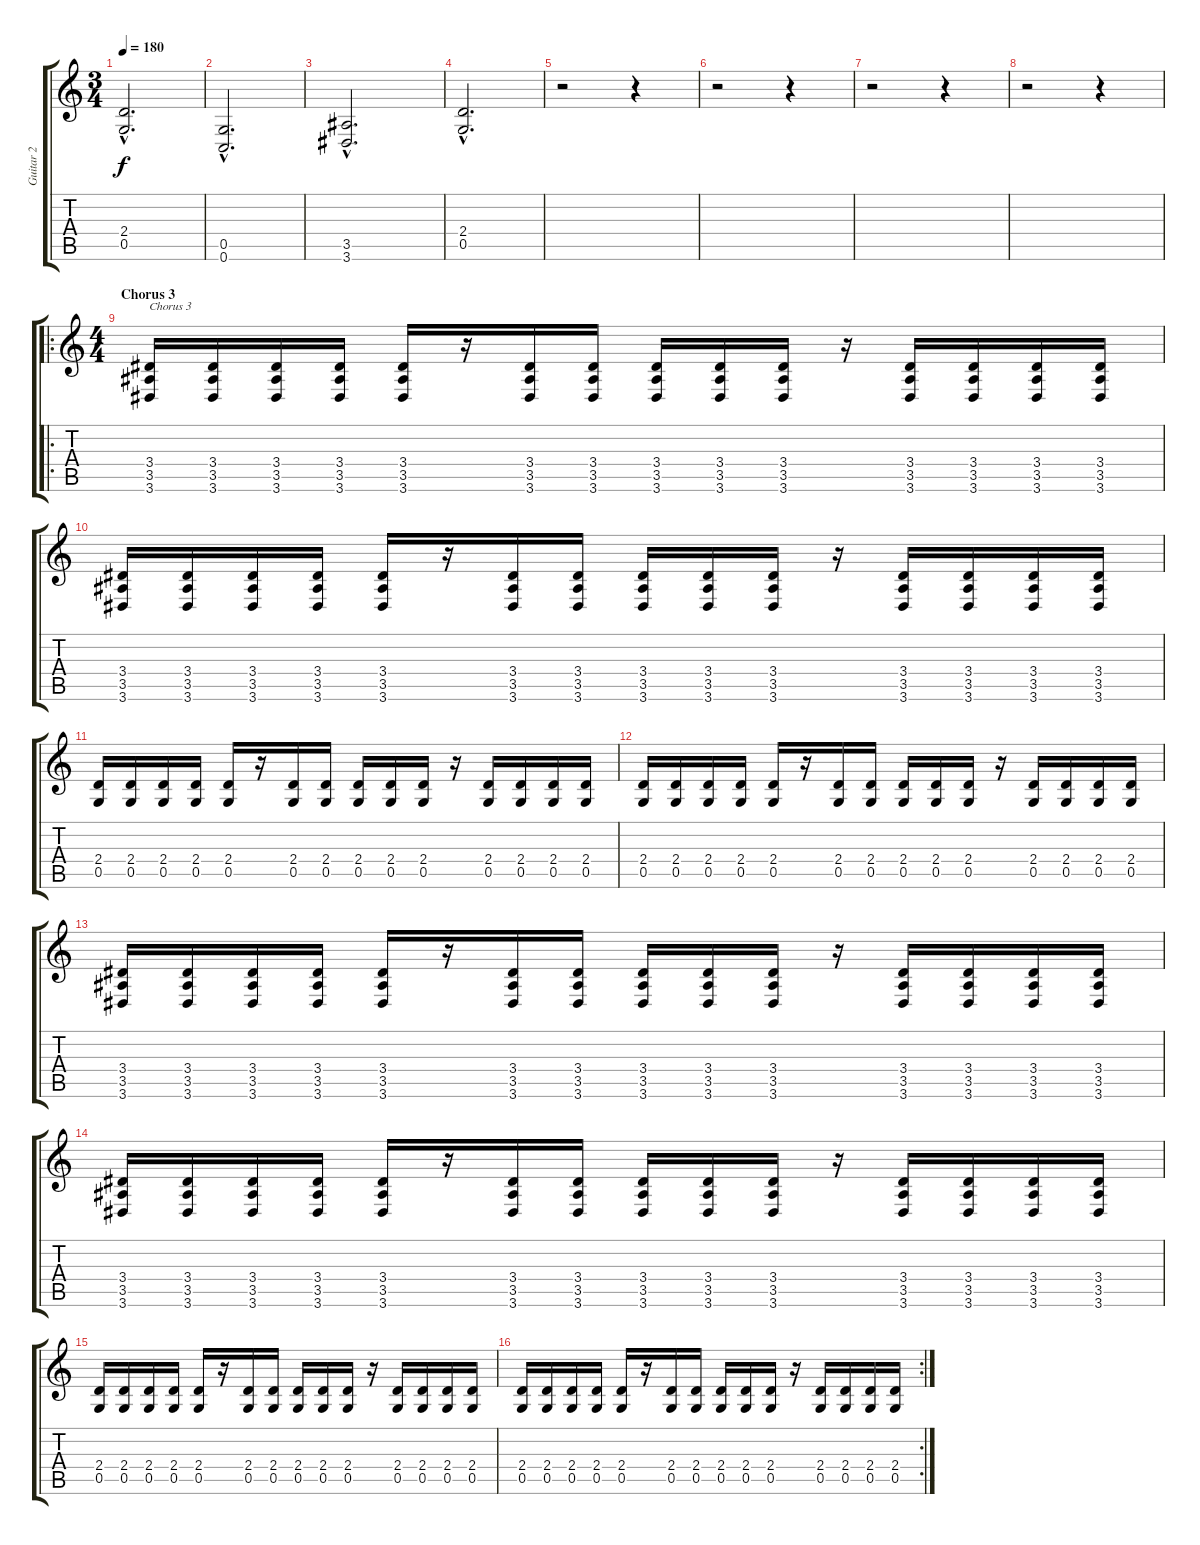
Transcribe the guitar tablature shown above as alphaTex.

\track ("Guitar 2" "Guitar 2") {instrument distortionguitar}
\staff {score tabs}
\tuning (D4 A3 F3 C3 G2 C2) {hide}
\ts (3 4)
\tempo 180
\clef g2
\ks c
(2.4{hac} 0.5{hac}).2{d dy f} |
(0.5{hac} 0.6{hac}).2{d} |
(3.5{hac} 3.6{hac}).2{d} |
(2.4{hac} 0.5{hac}).2{d} |
r.2 r.4 |
r.2 r.4 |
r.2 r.4 |
r.2 r.4 |
\ro
\ts (4 4)
\section ("" "Chorus 3")
(3.4 3.5 3.6).16{txt "Chorus 3"} (3.4 3.5 3.6).16 (3.4 3.5 3.6).16 (3.4 3.5 3.6).16 (3.4 3.5 3.6).16 r.16 (3.4 3.5 3.6).16 (3.4 3.5 3.6).16 (3.4 3.5 3.6).16 (3.4 3.5 3.6).16 (3.4 3.5 3.6).16 r.16 (3.4 3.5 3.6).16 (3.4 3.5 3.6).16 (3.4 3.5 3.6).16 (3.4 3.5 3.6).16 |
(3.4 3.5 3.6).16 (3.4 3.5 3.6).16 (3.4 3.5 3.6).16 (3.4 3.5 3.6).16 (3.4 3.5 3.6).16 r.16 (3.4 3.5 3.6).16 (3.4 3.5 3.6).16 (3.4 3.5 3.6).16 (3.4 3.5 3.6).16 (3.4 3.5 3.6).16 r.16 (3.4 3.5 3.6).16 (3.4 3.5 3.6).16 (3.4 3.5 3.6).16 (3.4 3.5 3.6).16 |
(2.4 0.5).16 (2.4 0.5).16 (2.4 0.5).16 (2.4 0.5).16 (2.4 0.5).16 r.16 (2.4 0.5).16 (2.4 0.5).16 (2.4 0.5).16 (2.4 0.5).16 (2.4 0.5).16 r.16 (2.4 0.5).16 (2.4 0.5).16 (2.4 0.5).16 (2.4 0.5).16 |
(2.4 0.5).16 (2.4 0.5).16 (2.4 0.5).16 (2.4 0.5).16 (2.4 0.5).16 r.16 (2.4 0.5).16 (2.4 0.5).16 (2.4 0.5).16 (2.4 0.5).16 (2.4 0.5).16 r.16 (2.4 0.5).16 (2.4 0.5).16 (2.4 0.5).16 (2.4 0.5).16 |
(3.4 3.5 3.6).16 (3.4 3.5 3.6).16 (3.4 3.5 3.6).16 (3.4 3.5 3.6).16 (3.4 3.5 3.6).16 r.16 (3.4 3.5 3.6).16 (3.4 3.5 3.6).16 (3.4 3.5 3.6).16 (3.4 3.5 3.6).16 (3.4 3.5 3.6).16 r.16 (3.4 3.5 3.6).16 (3.4 3.5 3.6).16 (3.4 3.5 3.6).16 (3.4 3.5 3.6).16 |
(3.4 3.5 3.6).16 (3.4 3.5 3.6).16 (3.4 3.5 3.6).16 (3.4 3.5 3.6).16 (3.4 3.5 3.6).16 r.16 (3.4 3.5 3.6).16 (3.4 3.5 3.6).16 (3.4 3.5 3.6).16 (3.4 3.5 3.6).16 (3.4 3.5 3.6).16 r.16 (3.4 3.5 3.6).16 (3.4 3.5 3.6).16 (3.4 3.5 3.6).16 (3.4 3.5 3.6).16 |
(2.4 0.5).16 (2.4 0.5).16 (2.4 0.5).16 (2.4 0.5).16 (2.4 0.5).16 r.16 (2.4 0.5).16 (2.4 0.5).16 (2.4 0.5).16 (2.4 0.5).16 (2.4 0.5).16 r.16 (2.4 0.5).16 (2.4 0.5).16 (2.4 0.5).16 (2.4 0.5).16 |
\rc 2
(2.4 0.5).16 (2.4 0.5).16 (2.4 0.5).16 (2.4 0.5).16 (2.4 0.5).16 r.16 (2.4 0.5).16 (2.4 0.5).16 (2.4 0.5).16 (2.4 0.5).16 (2.4 0.5).16 r.16 (2.4 0.5).16 (2.4 0.5).16 (2.4 0.5).16 (2.4 0.5).16
